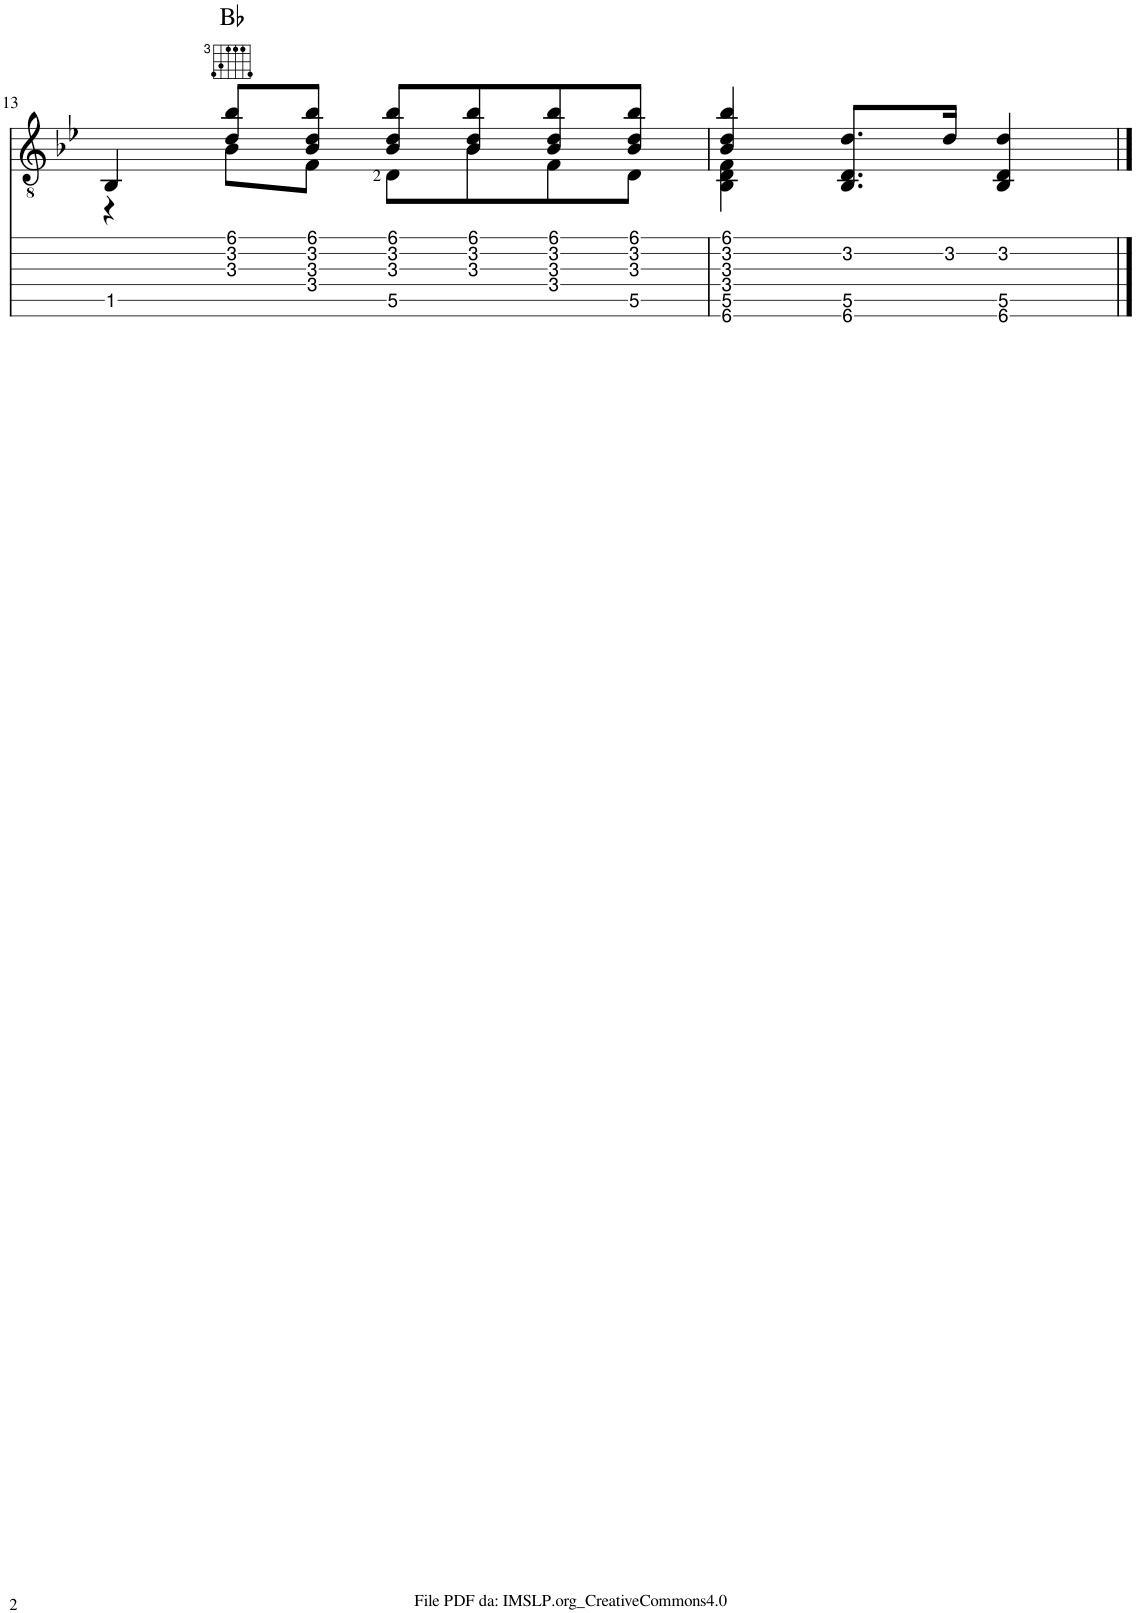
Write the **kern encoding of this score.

**kern	**kern	**harte
*part1	*part1	*part1
*staff2	*staff1	*
*I"Guitar	*	*
*I'Guit.	*	*
!!LO:PB:g=z
*	*clefGv2	*
*k[b-e-]	*k[b-e-]	*
*M4/4	*M4/4	*
*met(c)	*met(c)	*
=13	=13	=13
*^	*^	*
4BB-	4r	4BB-/	4r	.
8d\ 8b-\L	8B-L	8d/ 8b-/L	8B-\L	Bb:maj
8B-\ 8d\ 8b-\J	8FJ	8B-/ 8d/ 8b-/J	8F\J	.
8B-\ 8d\ 8b-\L	8DL	8B-/ 8d/ 8b-/L	8D\L	.
8B-\ 8d\ 8b-\J	8B-J	8B-/ 8d/ 8b-/	8B-\	.
8B-\ 8d\ 8b-\L	8FL	8B-/ 8d/ 8b-/	8F\	.
8B-\ 8d\ 8b-\J	8DJ	8B-/ 8d/ 8b-/J	8D\J	.
=14	=14	=14	=14	=14
4B- 4d 4b-	4BB- 4D 4F	4B-/ 4d/ 4b-/	4BB-\ 4D\ 4F\	.
8.BB-\ 8.D\ 8.d\L	2ryy	8.BB-/ 8.D/ 8.d/L	2ryy	.
16dJk	.	16d/Jk	.	.
4BB- 4D 4d	.	4BB-/ 4D/ 4d/	.	.
*v	*v	*	*	*
*	*v	*v	*
==	==	==
*-	*-	*-
